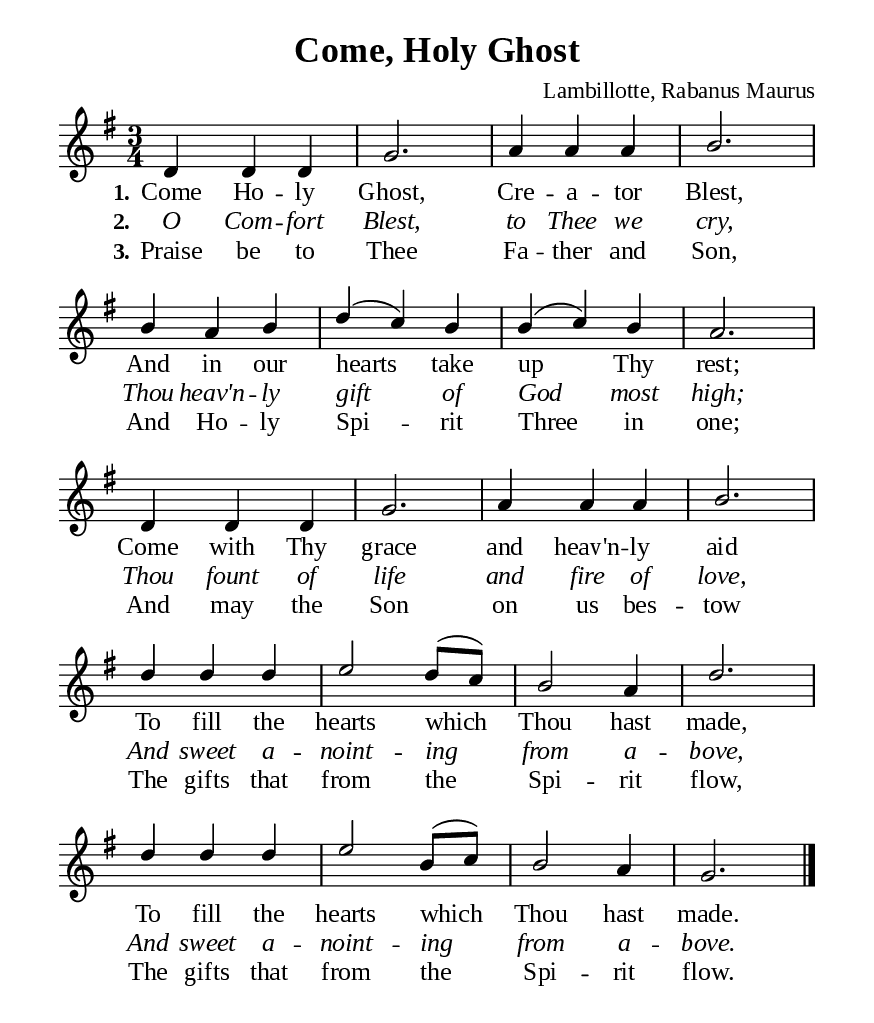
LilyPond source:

\version "2.18.2"

\header {
  title = "Come, Holy Ghost"
  composer = "Lambillotte, Rabanus Maurus"
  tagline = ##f
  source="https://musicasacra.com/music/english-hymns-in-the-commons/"
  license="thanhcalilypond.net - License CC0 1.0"
}

global= {
  \key g \major
  \time 3/4
  \override Score.BarNumber.break-visibility = ##(#f #f #f)
  \override Lyrics.LyricSpace.minimum-distance = #3.0
}

\paper {
  #(set-paper-size "a5")
  top-margin = 10\mm
  bottom-margin = 5\mm
  left-margin = 10\mm
  right-margin = 10\mm
  indent = #0
  #(define fonts
	 (make-pango-font-tree "Liberation Serif"
	 		       "Liberation Serif"
			       "Liberation Serif"
			       (/ 20 20)))
  system-system-spacing = #'((basic-distance . 3) (padding . 3))
}

printItalic = \with {
  \override LyricText.font-shape = #'italic
}

% Verse music
musicVerseSoprano = \relative c' {
  %{	01	%} d4 d d |
  %{	02	%} g2. |
  %{	03	%} a4 a a |
  %{	04	%} b2. |
  %{	05	%} b4 a b |
  %{	06	%} d (c) b |
  %{	07	%} b (c) b |
  %{	08	%} a2. |
  %{	09	%} d,4 d d |
  %{	10	%} g2. |
  %{	11	%} a4 a a |
  %{	12	%} b2. |
  %{	13	%} d4 d d |
  %{	14	%} e2 d8 (c) |
  %{	15	%} b2 a4 |
  %{	16	%} d2. |
  %{	17	%} d4 d d |
  %{	18	%} e2 b8 (c) |
  %{	19	%} b2 a4 |
  %{	20	%} g2. \bar "|."
}

% Verse lyrics
verseOne = \lyricmode {
  \set stanza = #"1."
  Come Ho -- ly Ghost, Cre -- a -- tor Blest,
  And in our hearts take up Thy rest;
  Come with Thy grace and heav'n -- ly aid
  To fill the hearts which Thou hast made,
  To fill the hearts which Thou hast made.
}

verseTwo = \lyricmode {
  \set stanza = #"2."
  O Com -- fort Blest, to Thee we cry,
  Thou heav'n -- ly gift of God most high;
  Thou fount of life and fire of love,
  And sweet a -- noint -- ing from a -- bove,
  And sweet a -- noint -- ing from a -- bove.
}

verseThree = \lyricmode {
  \set stanza = #"3."
  Praise be to Thee Fa -- ther and Son,
  And Ho -- ly Spi -- rit Three in one;
  And may the Son on us bes -- tow
  The gifts that from the Spi -- rit flow,
  The gifts that from the Spi -- rit flow.
}

% Layout
\score {
    \new ChoirStaff <<
      \new Staff <<
        \clef "treble"
        \new Voice = "sopranos" { \global \stemUp \slurUp \musicVerseSoprano }
      >>
      \new Lyrics \lyricsto sopranos \verseOne
      \new Lyrics \printItalic \lyricsto sopranos \verseTwo
      \new Lyrics \lyricsto sopranos \verseThree
    >>
}
